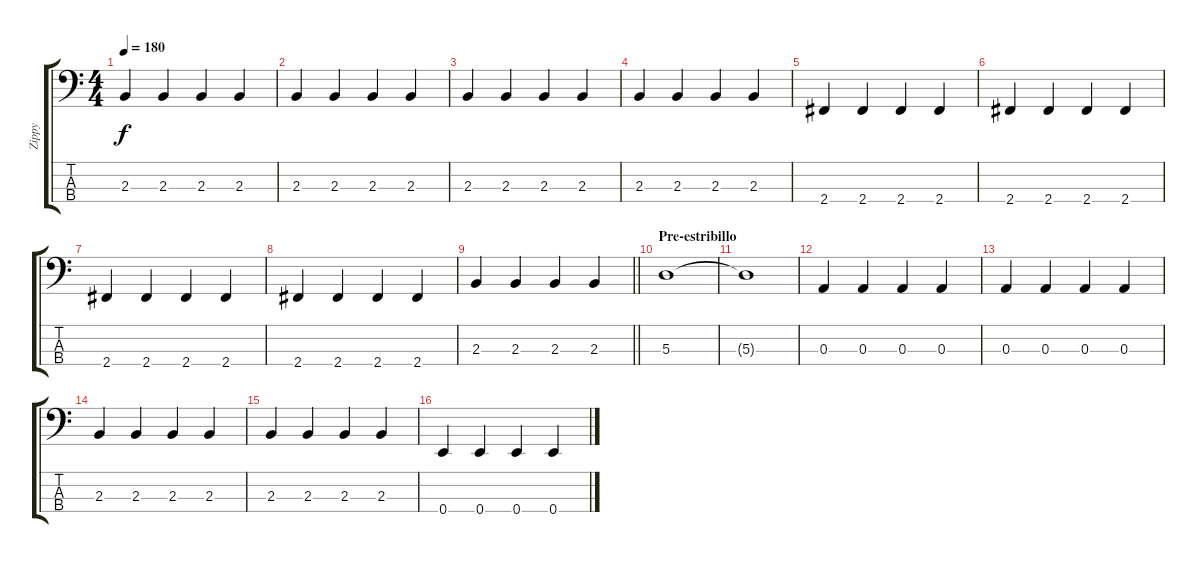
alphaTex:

\track ("Zippy" "Zippy") {instrument electricbassfinger}
\staff {score tabs}
\tuning (G2 D2 A1 E1) {hide}
\ts (4 4)
\tempo 180
\clef f4
\ks c
2.3.4{dy f} 2.3.4 2.3.4 2.3.4 |
2.3.4 2.3.4 2.3.4 2.3.4 |
2.3.4 2.3.4 2.3.4 2.3.4 |
2.3.4 2.3.4 2.3.4 2.3.4 |
2.4.4 2.4.4 2.4.4 2.4.4 |
2.4.4 2.4.4 2.4.4 2.4.4 |
2.4.4 2.4.4 2.4.4 2.4.4 |
2.4.4 2.4.4 2.4.4 2.4.4 |
\barLineRight lightlight
2.3.4 2.3.4 2.3.4 2.3.4 |
\section ("" "Pre-estribillo")
5.3.1 |
5.3{t}.1 |
0.3.4 0.3.4 0.3.4 0.3.4 |
0.3.4 0.3.4 0.3.4 0.3.4 |
2.3.4 2.3.4 2.3.4 2.3.4 |
2.3.4 2.3.4 2.3.4 2.3.4 |
0.4.4 0.4.4 0.4.4 0.4.4
